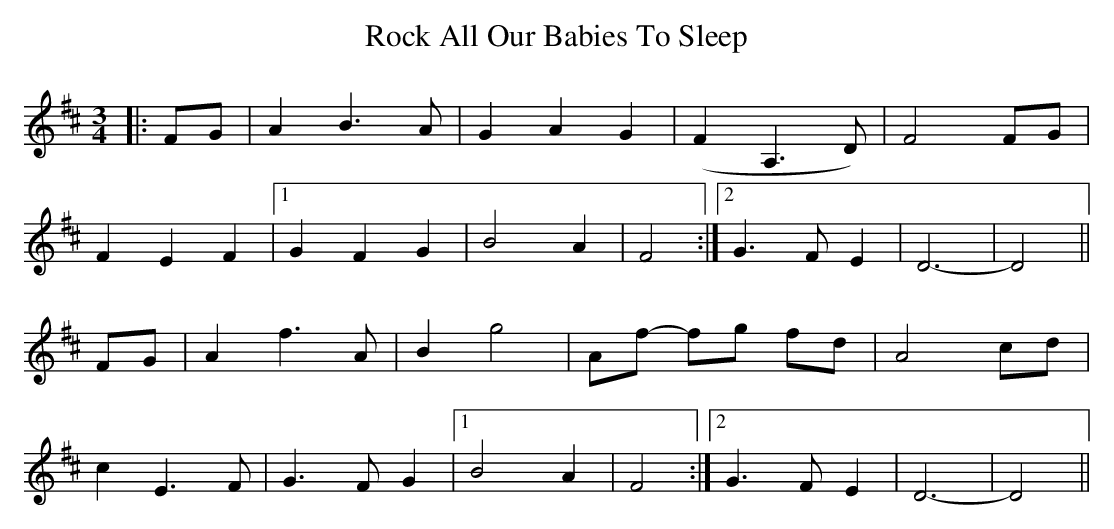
X:1
T: Rock All Our Babies To Sleep
M: 3/4
L: 1/8
K: Dmaj
|:FG|A2 B3 A|G2 A2 G2|(F2A,3 D)|F4 FG|
F2 E2 F2|1 ,3 G2 F2 G2|B4A2|F4:|2 ,4 G3F E2|D6-|D4||
FG|A2f3 A|B2 g4|Af- fg fd|A4 cd|
c2 E3 F|G3 F G2|1 ,3 B4 A2|F4:|2 ,4 G3F E2|D6-|D4||
